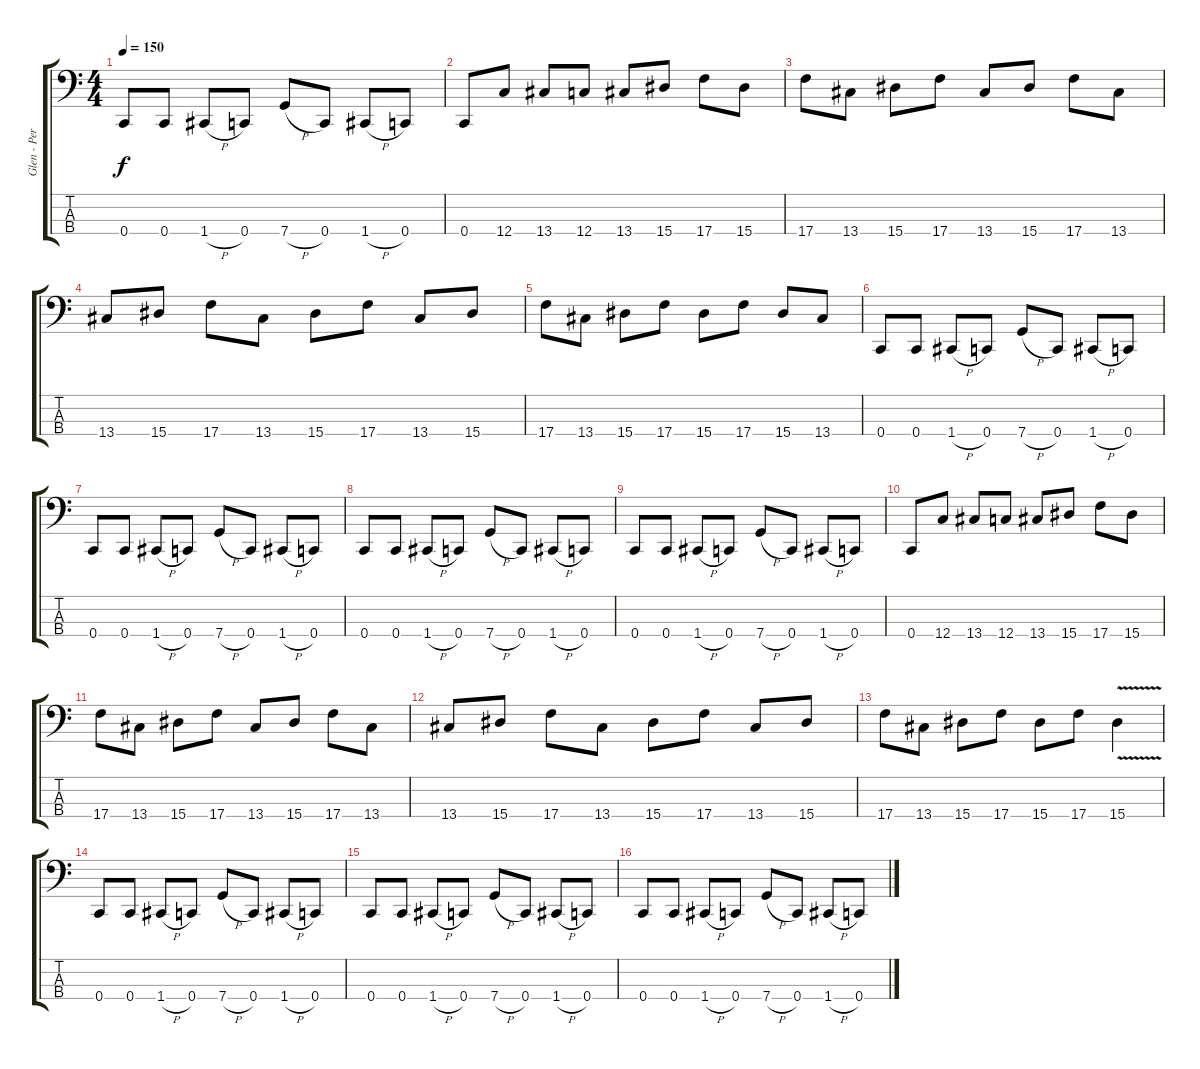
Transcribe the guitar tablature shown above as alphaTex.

\track ("Glen - Perception Twin - Bass" "Glen - Per") {instrument electricbasspick}
\staff {score tabs}
\tuning (F2 C2 G1 C1) {hide}
\ts (4 4)
\tempo 150
\clef f4
\ks c
0.4.8{dy f} 0.4.8 1.4{h}.8 0.4.8 7.4{h}.8 0.4.8 1.4{h}.8 0.4.8 |
0.4.8 12.4.8 13.4.8 12.4.8 13.4.8 15.4.8 17.4.8 15.4.8 |
17.4.8 13.4.8 15.4.8 17.4.8 13.4.8 15.4.8 17.4.8 13.4.8 |
13.4.8 15.4.8 17.4.8 13.4.8 15.4.8 17.4.8 13.4.8 15.4.8 |
17.4.8 13.4.8 15.4.8 17.4.8 15.4.8 17.4.8 15.4.8 13.4.8 |
0.4.8 0.4.8 1.4{h}.8 0.4.8 7.4{h}.8 0.4.8 1.4{h}.8 0.4.8 |
0.4.8 0.4.8 1.4{h}.8 0.4.8 7.4{h}.8 0.4.8 1.4{h}.8 0.4.8 |
0.4.8 0.4.8 1.4{h}.8 0.4.8 7.4{h}.8 0.4.8 1.4{h}.8 0.4.8 |
0.4.8 0.4.8 1.4{h}.8 0.4.8 7.4{h}.8 0.4.8 1.4{h}.8 0.4.8 |
0.4.8 12.4.8 13.4.8 12.4.8 13.4.8 15.4.8 17.4.8 15.4.8 |
17.4.8 13.4.8 15.4.8 17.4.8 13.4.8 15.4.8 17.4.8 13.4.8 |
13.4.8 15.4.8 17.4.8 13.4.8 15.4.8 17.4.8 13.4.8 15.4.8 |
17.4.8 13.4.8 15.4.8 17.4.8 15.4.8 17.4.8 15.4{v}.4 |
0.4.8 0.4.8 1.4{h}.8 0.4.8 7.4{h}.8 0.4.8 1.4{h}.8 0.4.8 |
0.4.8 0.4.8 1.4{h}.8 0.4.8 7.4{h}.8 0.4.8 1.4{h}.8 0.4.8 |
0.4.8 0.4.8 1.4{h}.8 0.4.8 7.4{h}.8 0.4.8 1.4{h}.8 0.4.8
